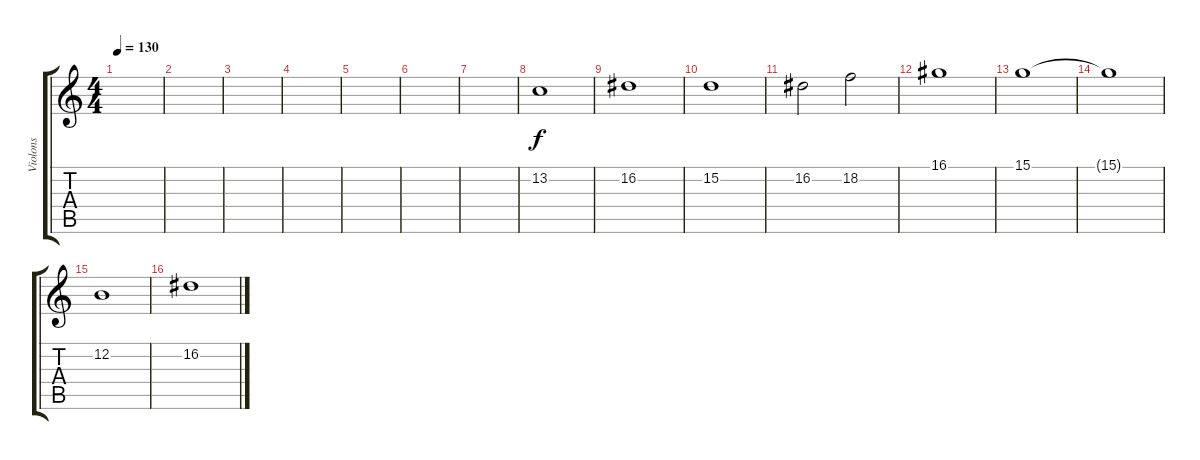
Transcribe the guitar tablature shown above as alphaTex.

\track ("Violons" "Violons") {instrument stringensemble2}
\staff {score tabs}
\tuning (E4 B3 G3 D3 A2 E2) {hide}
\ts (4 4)
\tempo 130
\clef g2
\ks c
|
|
|
|
|
|
|
13.2.1{volume 7 instrument stringensemble2} |
16.2.1{volume 7} |
15.2.1{volume 7} |
16.2.2{volume 7} 18.2.2{volume 7} |
16.1.1{volume 7} |
15.1.1{volume 7} |
15.1{t}.1 |
12.2.1{volume 7} |
16.2.1{volume 7}
